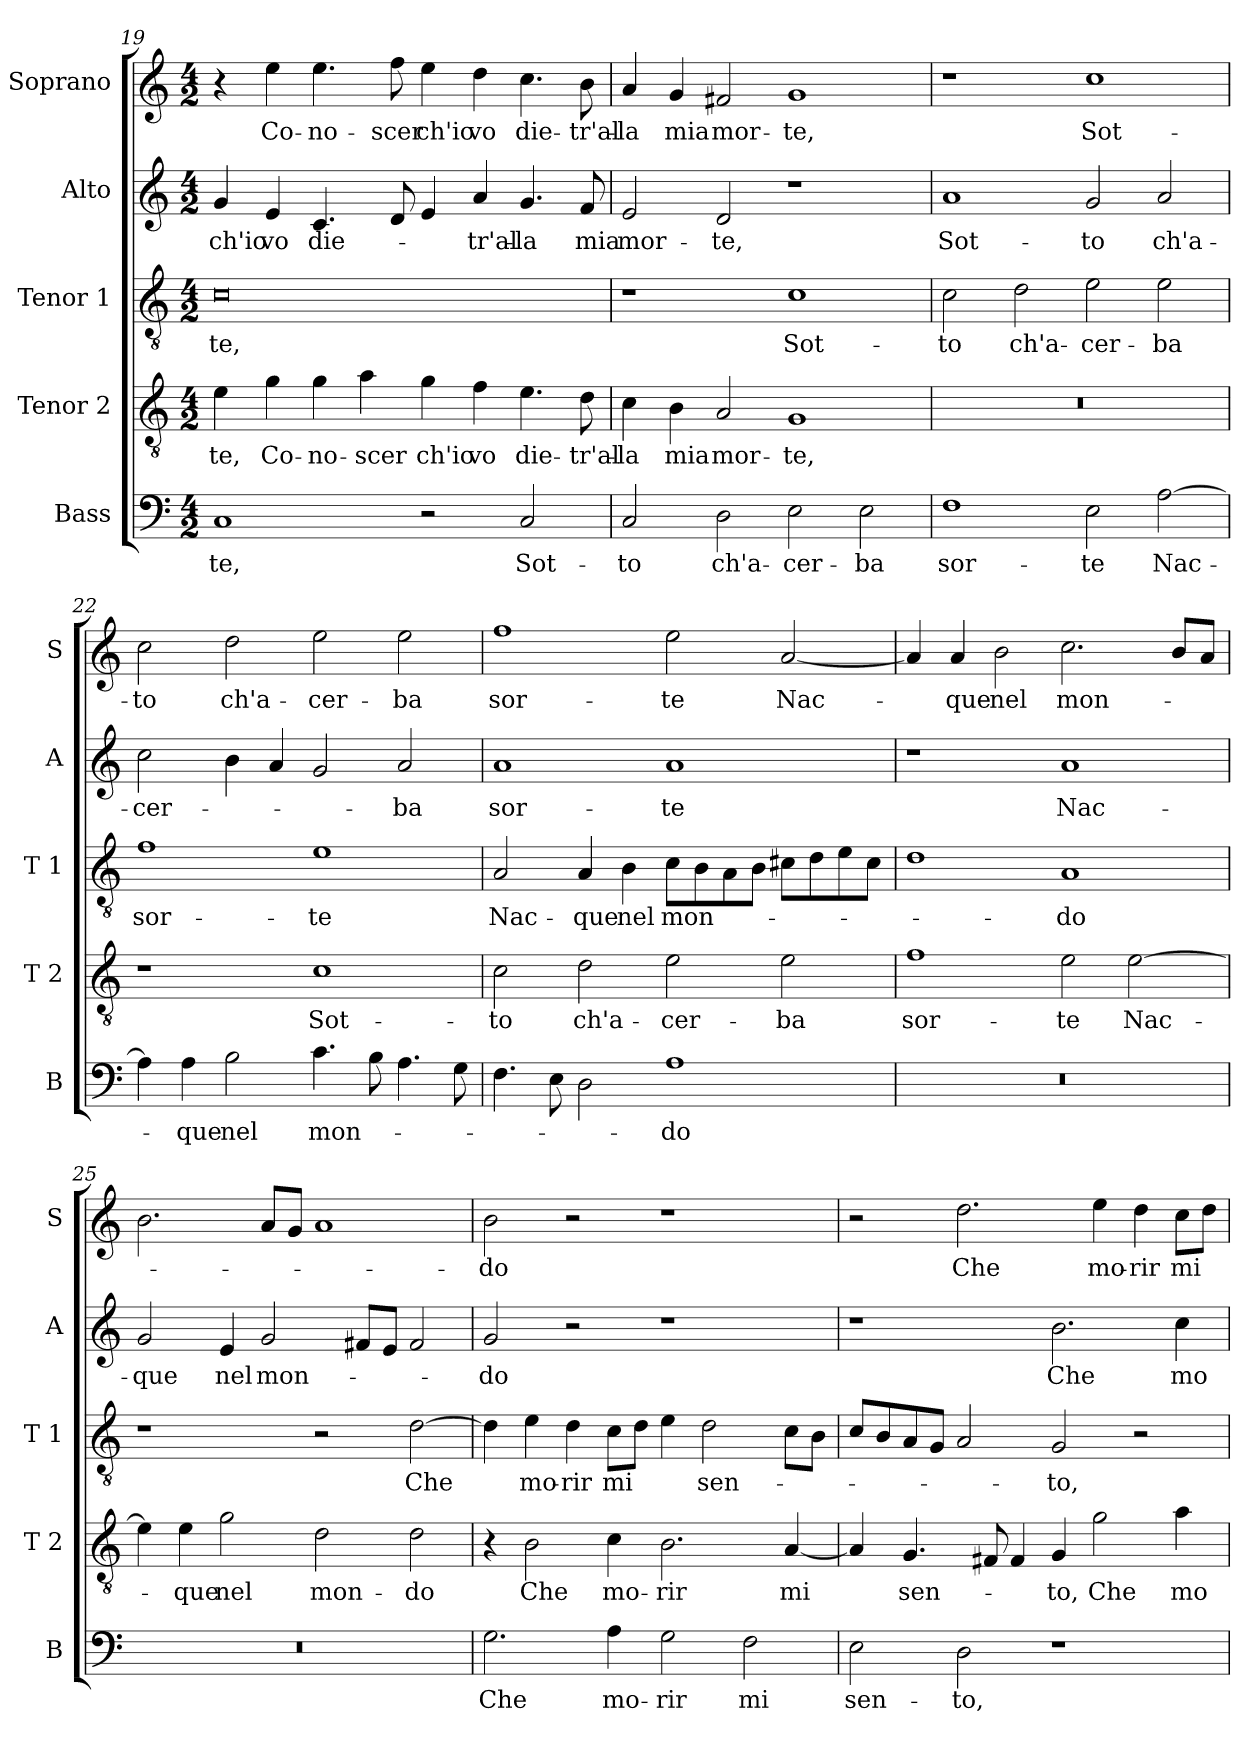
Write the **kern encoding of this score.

**kern	**text	**kern	**text	**kern	**text	**kern	**text	**kern	**text
*part5	*part5	*part4	*part4	*part3	*part3	*part2	*part2	*part1	*part1
*staff5	*staff5	*staff4	*staff4	*staff3	*staff3	*staff2	*staff2	*staff1	*staff1
*I"Bass	*	*I"Tenor 2	*	*I"Tenor 1	*	*I"Alto	*	*I"Soprano	*
*I'B	*	*I'T 2	*	*I'T 1	*	*I'A	*	*I'S	*
*clefF4	*	*clefGv2	*	*clefGv2	*	*clefG2	*	*clefG2	*
*k[]	*	*k[]	*	*k[]	*	*k[]	*	*k[]	*
*C:	*	*C:	*	*C:	*	*C:	*	*C:	*
*M4/2	*	*M4/2	*	*M4/2	*	*M4/2	*	*M4/2	*
=19	=19	=19	=19	=19	=19	=19	=19	=19	=19
!	!LO:LY:b	!	!LO:LY:b	!	!LO:LY:b	!	!LO:LY:b	!	!
1C	-te,	4e\	-te,	0c	-te,	4g/	ch'io	4r	.
!	!	!	!LO:LY:b	!	!	!	!LO:LY:b	!	!LO:LY:b
.	.	4g\	Co-	.	.	4e/	vo	4ee\	Co-
!	!	!	!LO:LY:b	!	!	!	!LO:LY:b	!	!LO:LY:b
.	.	4g\	-no-	.	.	4.c/	die-	4.ee\	-no-
!	!	!	!LO:LY:b	!	!	!	!	!	!
.	.	4a\	-scer	.	.	.	.	.	.
!	!	!	!	!	!	!	!	!	!LO:LY:b
.	.	.	.	.	.	8d/	.	8ff\	-scer
!	!	!	!LO:LY:b	!	!	!	!	!	!LO:LY:b
2r	.	4g\	ch'io	.	.	4e/	.	4ee\	ch'io
!	!	!	!LO:LY:b	!	!	!	!LO:LY:b	!	!LO:LY:b
.	.	4f\	vo	.	.	4a/	-tr'al-	4dd\	vo
!	!LO:LY:b	!	!LO:LY:b	!	!	!	!LO:LY:b	!	!LO:LY:b
2C/	Sot-	4.e\	die-	.	.	4.g/	-la	4.cc\	die-
!	!	!	!LO:LY:b	!	!	!	!LO:LY:b	!	!LO:LY:b
.	.	8d\	-tr'al-	.	.	8f/	mia	8b\	-tr'al-
=20	=20	=20	=20	=20	=20	=20	=20	=20	=20
!	!LO:LY:b	!	!LO:LY:b	!	!	!	!LO:LY:b	!	!LO:LY:b
2C/	-to	4c\	-la	1r	.	2e/	mor-	4a/	-la
!	!	!	!LO:LY:b	!	!	!	!	!	!LO:LY:b
.	.	4B\	mia	.	.	.	.	4g/	mia
!	!LO:LY:b	!	!LO:LY:b	!	!	!	!LO:LY:b	!	!LO:LY:b
2D\	ch'a-	2A/	mor-	.	.	2d/	-te,	2f#X/	mor-
!	!LO:LY:b	!	!LO:LY:b	!	!LO:LY:b	!	!	!	!LO:LY:b
2E\	-cer-	1G	-te,	1c	Sot-	1r	.	1g	-te,
!	!LO:LY:b	!	!	!	!	!	!	!	!
2E\	-ba	.	.	.	.	.	.	.	.
!!LO:LB:g=z
=21	=21	=21	=21	=21	=21	=21	=21	=21	=21
!	!LO:LY:b	!	!	!	!LO:LY:b	!	!LO:LY:b	!	!
1F	sor-	0r	.	2c\	-to	1a	Sot-	1r	.
!	!	!	!	!	!LO:LY:b	!	!	!	!
.	.	.	.	2d\	ch'a-	.	.	.	.
!	!LO:LY:b	!	!	!	!LO:LY:b	!	!LO:LY:b	!	!LO:LY:b
2E\	-te	.	.	2e\	-cer-	2g/	-to	1cc	Sot-
!	!LO:LY:b	!	!	!	!LO:LY:b	!	!LO:LY:b	!	!
[2A\	Nac-	.	.	2e\	-ba	2a/	ch'a-	.	.
=22	=22	=22	=22	=22	=22	=22	=22	=22	=22
!	!	!	!	!	!LO:LY:b	!	!LO:LY:b	!	!LO:LY:b
4A\]	.	1r	.	1f	sor-	2cc\	-cer-	2cc\	-to
!	!LO:LY:b	!	!	!	!	!	!	!	!
4A\	-que	.	.	.	.	.	.	.	.
!	!LO:LY:b	!	!	!	!	!	!	!	!LO:LY:b
2B\	nel	.	.	.	.	4b\	.	2dd\	ch'a-
.	.	.	.	.	.	4a/	.	.	.
!	!LO:LY:b	!	!LO:LY:b	!	!LO:LY:b	!	!	!	!LO:LY:b
4.c\	mon-	1c	Sot-	1e	-te	2g/	.	2ee\	-cer-
8B\	.	.	.	.	.	.	.	.	.
!	!	!	!	!	!	!	!LO:LY:b	!	!LO:LY:b
4.A\	.	.	.	.	.	2a/	-ba	2ee\	-ba
8G\	.	.	.	.	.	.	.	.	.
=23	=23	=23	=23	=23	=23	=23	=23	=23	=23
!	!	!	!LO:LY:b	!	!LO:LY:b	!	!LO:LY:b	!	!LO:LY:b
4.F\	.	2c\	-to	2A/	Nac-	1a	sor-	1ff	sor-
8E\	.	.	.	.	.	.	.	.	.
!	!	!	!LO:LY:b	!	!LO:LY:b	!	!	!	!
2D\	.	2d\	ch'a-	4A/	-que	.	.	.	.
!	!	!	!	!	!LO:LY:b	!	!	!	!
.	.	.	.	4B\	nel	.	.	.	.
!	!LO:LY:b	!	!LO:LY:b	!	!LO:LY:b	!	!LO:LY:b	!	!LO:LY:b
1A	-do	2e\	-cer-	8c\L	mon-	1a	-te	2ee\	-te
.	.	.	.	8B\	.	.	.	.	.
.	.	.	.	8A\	.	.	.	.	.
.	.	.	.	8B\J	.	.	.	.	.
!	!	!	!LO:LY:b	!	!	!	!	!	!LO:LY:b
.	.	2e\	-ba	8c#X\L	.	.	.	[2a/	Nac-
.	.	.	.	8d\	.	.	.	.	.
.	.	.	.	8e\	.	.	.	.	.
.	.	.	.	8c#\J	.	.	.	.	.
!!LO:LB:g=z
=24	=24	=24	=24	=24	=24	=24	=24	=24	=24
!	!	!	!LO:LY:b	!	!	!	!	!	!
0r	.	1f	sor-	1d	.	1r	.	4a/]	.
!	!	!	!	!	!	!	!	!	!LO:LY:b
.	.	.	.	.	.	.	.	4a/	-que
!	!	!	!	!	!	!	!	!	!LO:LY:b
.	.	.	.	.	.	.	.	2b\	nel
!	!	!	!LO:LY:b	!	!LO:LY:b	!	!LO:LY:b	!	!LO:LY:b
.	.	2e\	-te	1A	-do	1a	Nac-	2.cc\	mon-
!	!	!	!LO:LY:b	!	!	!	!	!	!
.	.	[2e\	Nac-	.	.	.	.	.	.
.	.	.	.	.	.	.	.	8b/L	.
.	.	.	.	.	.	.	.	8a/J	.
=25	=25	=25	=25	=25	=25	=25	=25	=25	=25
!	!	!	!	!	!	!	!LO:LY:b	!	!
0r	.	4e\]	.	1r	.	2g/	-que	2.b\	.
!	!	!	!LO:LY:b	!	!	!	!	!	!
.	.	4e\	-que	.	.	.	.	.	.
!	!	!	!LO:LY:b	!	!	!	!LO:LY:b	!	!
.	.	2g\	nel	.	.	4e/	nel	.	.
!	!	!	!	!	!	!	!LO:LY:b	!	!
.	.	.	.	.	.	2g/	mon-	8a/L	.
.	.	.	.	.	.	.	.	8g/J	.
!	!	!	!LO:LY:b	!	!	!	!	!	!
.	.	2d\	mon-	2r	.	.	.	1a	.
.	.	.	.	.	.	8f#X/L	.	.	.
.	.	.	.	.	.	8e/J	.	.	.
!	!	!	!LO:LY:b	!	!LO:LY:b	!	!	!	!
.	.	2d\	-do	[2d\	Che	2f#/	.	.	.
=26	=26	=26	=26	=26	=26	=26	=26	=26	=26
!	!LO:LY:b	!	!	!	!	!	!LO:LY:b	!	!LO:LY:b
2.G\	Che	4r	.	4d\]	.	2g/	-do	2b\	-do
!	!	!	!LO:LY:b	!	!LO:LY:b	!	!	!	!
.	.	2B\	Che	4e\	mo-	.	.	.	.
!	!	!	!	!	!LO:LY:b	!	!	!	!
.	.	.	.	4d\	-rir	2r	.	2r	.
!	!LO:LY:b	!	!LO:LY:b	!	!LO:LY:b	!	!	!	!
4A\	mo-	4c\	mo-	8c\L	mi	.	.	.	.
.	.	.	.	8d\J	.	.	.	.	.
!	!LO:LY:b	!	!LO:LY:b	!	!	!	!	!	!
2G\	-rir	2.B\	-rir	4e\	.	1r	.	1r	.
!	!	!	!	!	!LO:LY:b	!	!	!	!
.	.	.	.	2d\	sen-	.	.	.	.
!	!LO:LY:b	!	!	!	!	!	!	!	!
2F\	mi	.	.	.	.	.	.	.	.
!	!	!	!LO:LY:b	!	!	!	!	!	!
.	.	[4A/	mi	8c\L	.	.	.	.	.
.	.	.	.	8B\J	.	.	.	.	.
!!LO:PB:g=z
=27	=27	=27	=27	=27	=27	=27	=27	=27	=27
!	!LO:LY:b	!	!	!	!	!	!	!	!
2E\	sen-	4A/]	.	8c/L	.	1r	.	2r	.
.	.	.	.	8B/	.	.	.	.	.
!	!	!	!LO:LY:b	!	!	!	!	!	!
.	.	4.G/	sen-	8A/	.	.	.	.	.
.	.	.	.	8G/J	.	.	.	.	.
!	!LO:LY:b	!	!	!	!	!	!	!	!LO:LY:b
2D\	-to,	.	.	2A/	.	.	.	2.dd\	Che
.	.	8F#X/	.	.	.	.	.	.	.
.	.	4F#/	.	.	.	.	.	.	.
!	!	!	!LO:LY:b	!	!LO:LY:b	!	!LO:LY:b	!	!
1r	.	4G/	-to,	2G/	-to,	2.b\	Che	.	.
!	!	!	!LO:LY:b	!	!	!	!	!	!LO:LY:b
.	.	2g\	Che	.	.	.	.	4ee\	mo-
!	!	!	!	!	!	!	!	!	!LO:LY:b
.	.	.	.	2r	.	.	.	4dd\	-rir
!	!	!	!LO:LY:b	!	!	!	!LO:LY:b	!	!LO:LY:b
.	.	4a\	mo-	.	.	4cc\	mo-	8cc\L	mi
.	.	.	.	.	.	.	.	8dd\J	.
=	=	=	=	=	=	=	=	=	=
*-	*-	*-	*-	*-	*-	*-	*-	*-	*-
